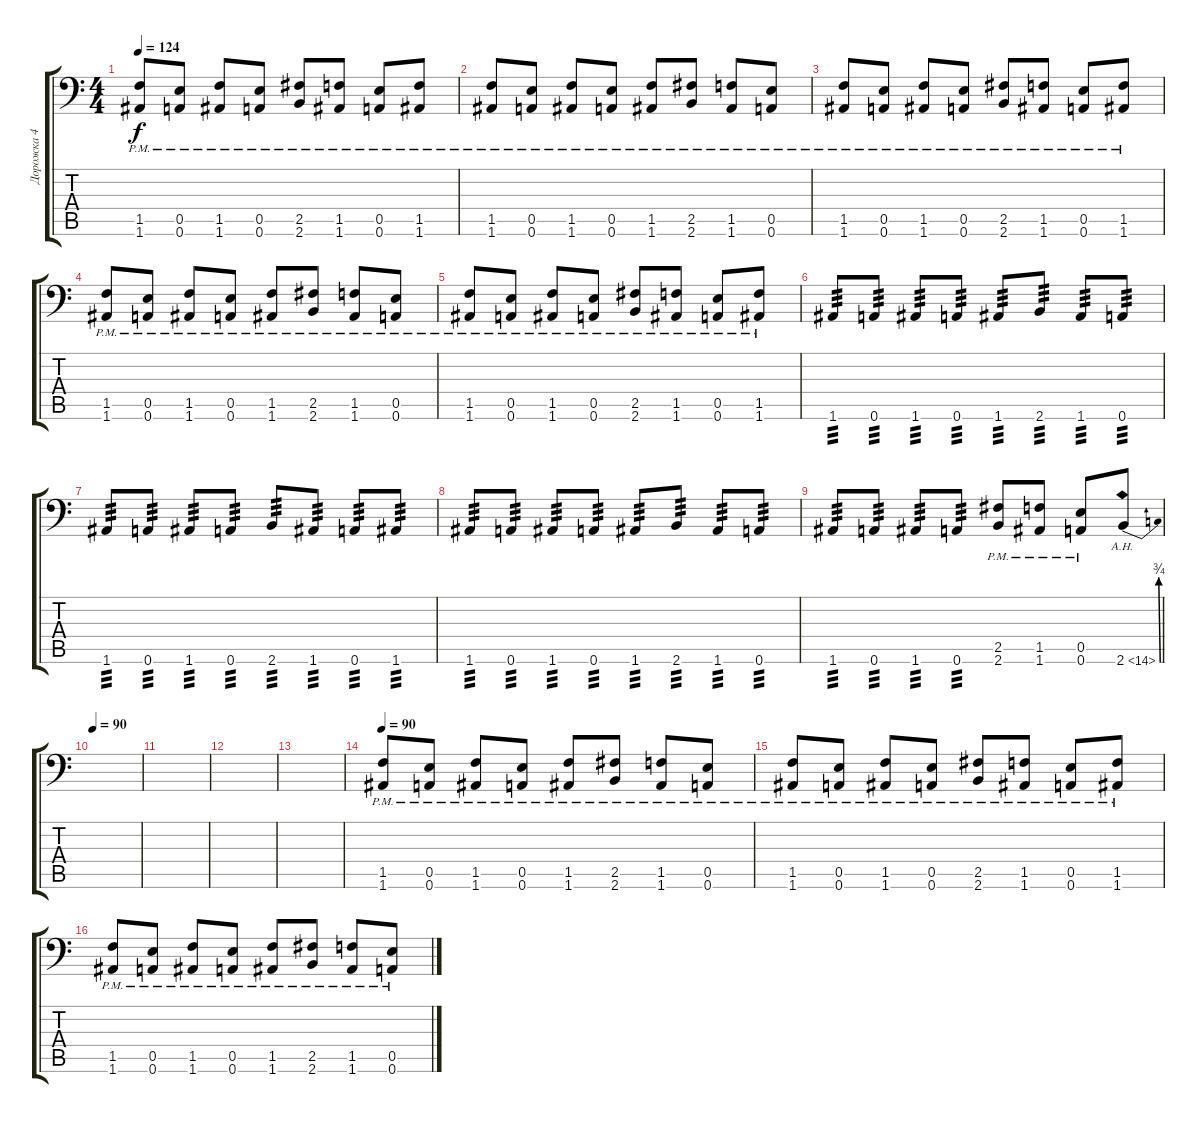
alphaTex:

\track ("Дорожка 4" "Дорожка 4") {instrument distortionguitar}
\staff {score tabs}
\tuning (B3 Gb3 D3 A2 E2 A1) {hide}
\ts (4 4)
\tempo 124
\clef f4
\ks c
(1.5{pm} 1.6{pm}).8{dy f} (0.5{pm} 0.6{pm}).8 (1.5{pm} 1.6{pm}).8 (0.5{pm} 0.6{pm}).8 (2.5{pm} 2.6{pm}).8 (1.5{pm} 1.6{pm}).8 (0.5{pm} 0.6{pm}).8 (1.5{pm} 1.6{pm}).8 |
(1.5{pm} 1.6{pm}).8 (0.5{pm} 0.6{pm}).8 (1.5{pm} 1.6{pm}).8 (0.5{pm} 0.6{pm}).8 (1.5{pm} 1.6{pm}).8 (2.5{pm} 2.6{pm}).8 (1.5{pm} 1.6{pm}).8 (0.5{pm} 0.6{pm}).8 |
(1.5{pm} 1.6{pm}).8 (0.5{pm} 0.6{pm}).8 (1.5{pm} 1.6{pm}).8 (0.5{pm} 0.6{pm}).8 (2.5{pm} 2.6{pm}).8 (1.5{pm} 1.6{pm}).8 (0.5{pm} 0.6{pm}).8 (1.5{pm} 1.6{pm}).8 |
(1.5{pm} 1.6{pm}).8 (0.5{pm} 0.6{pm}).8 (1.5{pm} 1.6{pm}).8 (0.5{pm} 0.6{pm}).8 (1.5{pm} 1.6{pm}).8 (2.5{pm} 2.6{pm}).8 (1.5{pm} 1.6{pm}).8 (0.5{pm} 0.6{pm}).8 |
(1.5{pm} 1.6{pm}).8 (0.5{pm} 0.6{pm}).8 (1.5{pm} 1.6{pm}).8 (0.5{pm} 0.6{pm}).8 (2.5{pm} 2.6{pm}).8 (1.5{pm} 1.6{pm}).8 (0.5{pm} 0.6{pm}).8 (1.5{pm} 1.6{pm}).8 |
1.6.8{tp 3} 0.6.8{tp 3} 1.6.8{tp 3} 0.6.8{tp 3} 1.6.8{tp 3} 2.6.8{tp 3} 1.6.8{tp 3} 0.6.8{tp 3} |
1.6.8{tp 3} 0.6.8{tp 3} 1.6.8{tp 3} 0.6.8{tp 3} 2.6.8{tp 3} 1.6.8{tp 3} 0.6.8{tp 3} 1.6.8{tp 3} |
1.6.8{tp 3} 0.6.8{tp 3} 1.6.8{tp 3} 0.6.8{tp 3} 1.6.8{tp 3} 2.6.8{tp 3} 1.6.8{tp 3} 0.6.8{tp 3} |
1.6.8{tp 3} 0.6.8{tp 3} 1.6.8{tp 3} 0.6.8{tp 3} (2.5{pm} 2.6{pm}).8 (1.5{pm} 1.6{pm}).8 (0.5{pm} 0.6{pm}).8 2.6{be (bend 0 0 60 3) ah 12}.8 |
\tempo 90
|
|
|
|
\tempo 90
(1.5{pm} 1.6{pm}).8 (0.5{pm} 0.6{pm}).8 (1.5{pm} 1.6{pm}).8 (0.5{pm} 0.6{pm}).8 (1.5{pm} 1.6{pm}).8 (2.5{pm} 2.6{pm}).8 (1.5{pm} 1.6{pm}).8 (0.5{pm} 0.6{pm}).8 |
(1.5{pm} 1.6{pm}).8 (0.5{pm} 0.6{pm}).8 (1.5{pm} 1.6{pm}).8 (0.5{pm} 0.6{pm}).8 (2.5{pm} 2.6{pm}).8 (1.5{pm} 1.6{pm}).8 (0.5{pm} 0.6{pm}).8 (1.5{pm} 1.6{pm}).8 |
(1.5{pm} 1.6{pm}).8 (0.5{pm} 0.6{pm}).8 (1.5{pm} 1.6{pm}).8 (0.5{pm} 0.6{pm}).8 (1.5{pm} 1.6{pm}).8 (2.5{pm} 2.6{pm}).8 (1.5{pm} 1.6{pm}).8 (0.5{pm} 0.6{pm}).8
